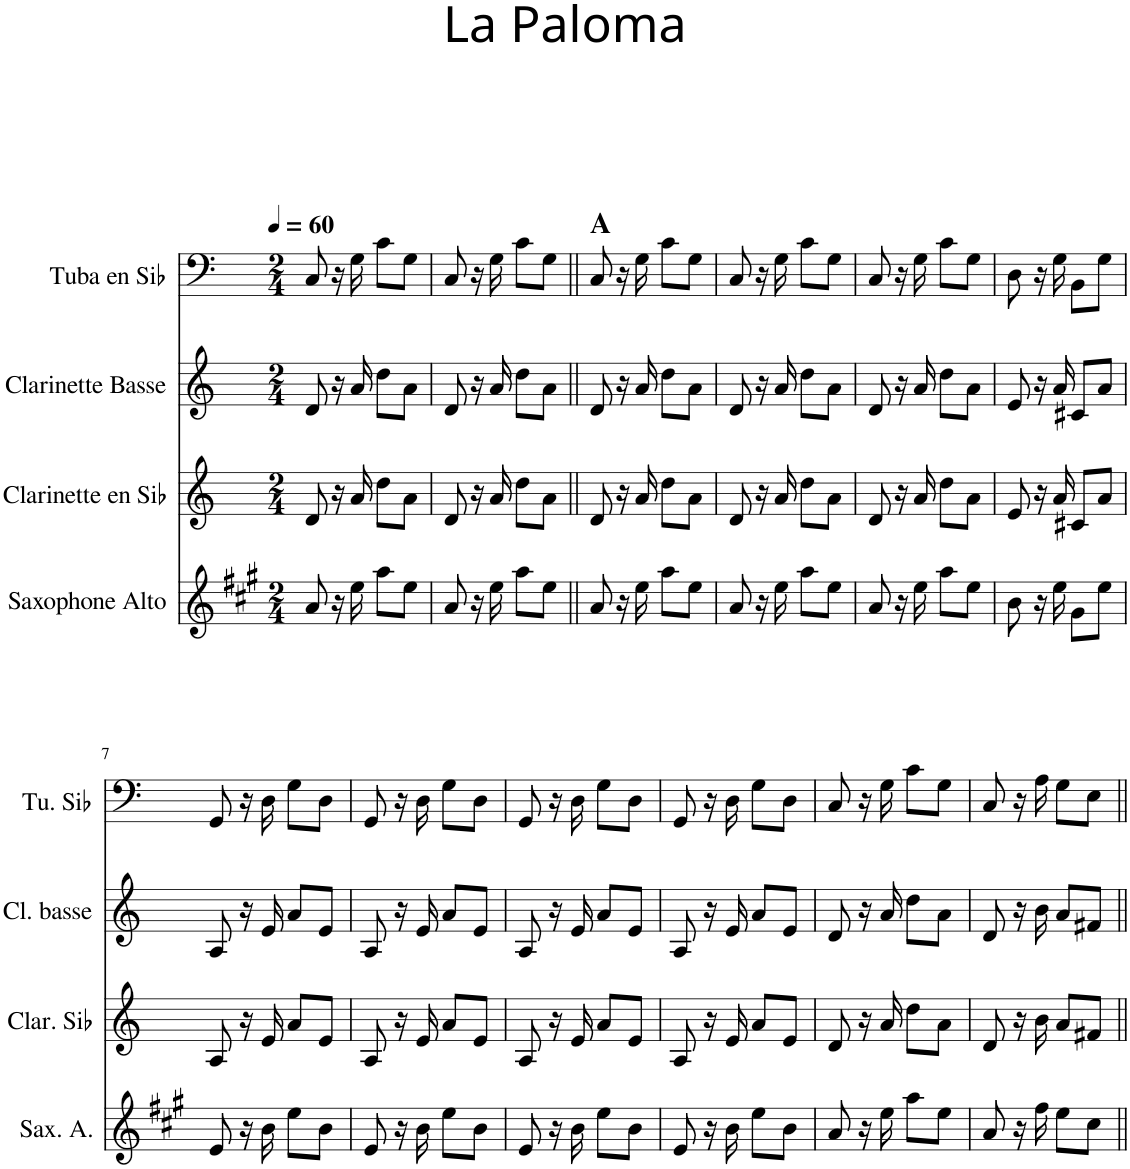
**kern	**kern	**kern	**kern
*part4	*part3	*part2	*part1
*staff4	*staff3	*staff2	*staff1
*I"Saxophone Alto	*I"Clarinette en Sib	*I"Clarinette Basse	*I"Tuba en Sib
*I'Sax. A.	*I'Clar. Sib	*I'Cl. basse	*I'Tu. Sib
*clefG2	*clefG2	*clefG2	*clefF4
*Trd5c9	*Trd1c2	*Trd8c14	*
*k[f#c#g#]	*k[]	*k[]	*k[]
*M2/4	*M2/4	*M2/4	*M2/4
*MM60	*MM60	*MM60	*MM60
=1	=1	=1	=1
8a/	8d/	8d/	8C/
16r	16r	16r	16r
16ee\	16a/	16a/	16G\
8aa\L	8dd\L	8dd\L	8c\L
8ee\J	8a\J	8a\J	8G\J
=2	=2	=2	=2
8a/	8d/	8d/	8C/
16r	16r	16r	16r
16ee\	16a/	16a/	16G\
8aa\L	8dd\L	8dd\L	8c\L
8ee\J	8a\J	8a\J	8G\J
=3||	=3||	=3||	=3||
!	!	!	!LO:TX:a:B:t=A
8a/	8d/	8d/	8C/
16r	16r	16r	16r
16ee\	16a/	16a/	16G\
8aa\L	8dd\L	8dd\L	8c\L
8ee\J	8a\J	8a\J	8G\J
=4	=4	=4	=4
8a/	8d/	8d/	8C/
16r	16r	16r	16r
16ee\	16a/	16a/	16G\
8aa\L	8dd\L	8dd\L	8c\L
8ee\J	8a\J	8a\J	8G\J
=5	=5	=5	=5
8a/	8d/	8d/	8C/
16r	16r	16r	16r
16ee\	16a/	16a/	16G\
8aa\L	8dd\L	8dd\L	8c\L
8ee\J	8a\J	8a\J	8G\J
=6	=6	=6	=6
8b\	8e/	8e/	8D\
16r	16r	16r	16r
16ee\	16a/	16a/	16G\
8g#\L	8c#X/L	8c#X/L	8BB\L
8ee\J	8a/J	8a/J	8G\J
!!LO:LB:g=z
=7	=7	=7	=7
8e/	8A/	8A/	8GG/
16r	16r	16r	16r
16b\	16e/	16e/	16D\
8ee\L	8a/L	8a/L	8G\L
8b\J	8e/J	8e/J	8D\J
=8	=8	=8	=8
8e/	8A/	8A/	8GG/
16r	16r	16r	16r
16b\	16e/	16e/	16D\
8ee\L	8a/L	8a/L	8G\L
8b\J	8e/J	8e/J	8D\J
=9	=9	=9	=9
8e/	8A/	8A/	8GG/
16r	16r	16r	16r
16b\	16e/	16e/	16D\
8ee\L	8a/L	8a/L	8G\L
8b\J	8e/J	8e/J	8D\J
=10	=10	=10	=10
8e/	8A/	8A/	8GG/
16r	16r	16r	16r
16b\	16e/	16e/	16D\
8ee\L	8a/L	8a/L	8G\L
8b\J	8e/J	8e/J	8D\J
=11	=11	=11	=11
8a/	8d/	8d/	8C/
16r	16r	16r	16r
16ee\	16a/	16a/	16G\
8aa\L	8dd\L	8dd\L	8c\L
8ee\J	8a\J	8a\J	8G\J
=12	=12	=12	=12
8a/	8d/	8d/	8C/
16r	16r	16r	16r
16ff#\	16b\	16b\	16A\
8ee\L	8a/L	8a/L	8G\L
8cc#\J	8f#X/J	8f#X/J	8E\J
=||	=||	=||	=||
*-	*-	*-	*-
